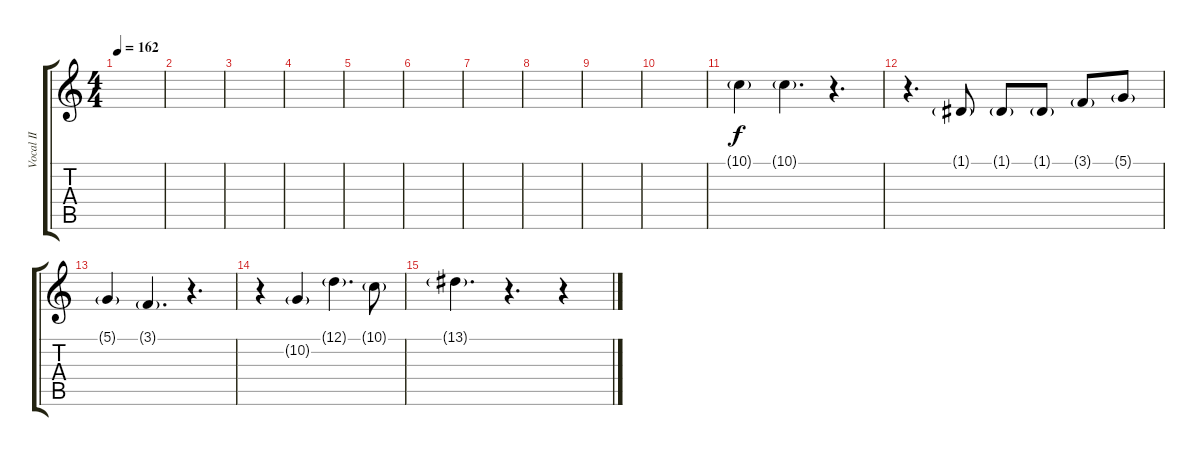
\track ("Vocal II" "Vocal II") {instrument englishhorn}
\staff {score tabs}
\tuning (D4 A3 F3 C3 G2 C2) {hide}
\ts (4 4)
\tempo 162
\clef g2
\ks c
|
|
|
|
|
|
|
|
|
|
10.1{g}.4 10.1{g}.4{d} r.4{d} |
r.4{d} 1.1{g}.8 1.1{g}.8 1.1{g}.8 3.1{g}.8 5.1{g}.8 |
5.1{g}.4 3.1{g}.4{d} r.4{d} |
r.4 10.2{g}.4 12.1{g}.4{d} 10.1{g}.8 |
13.1{g}.4{d} r.4{d} r.4
